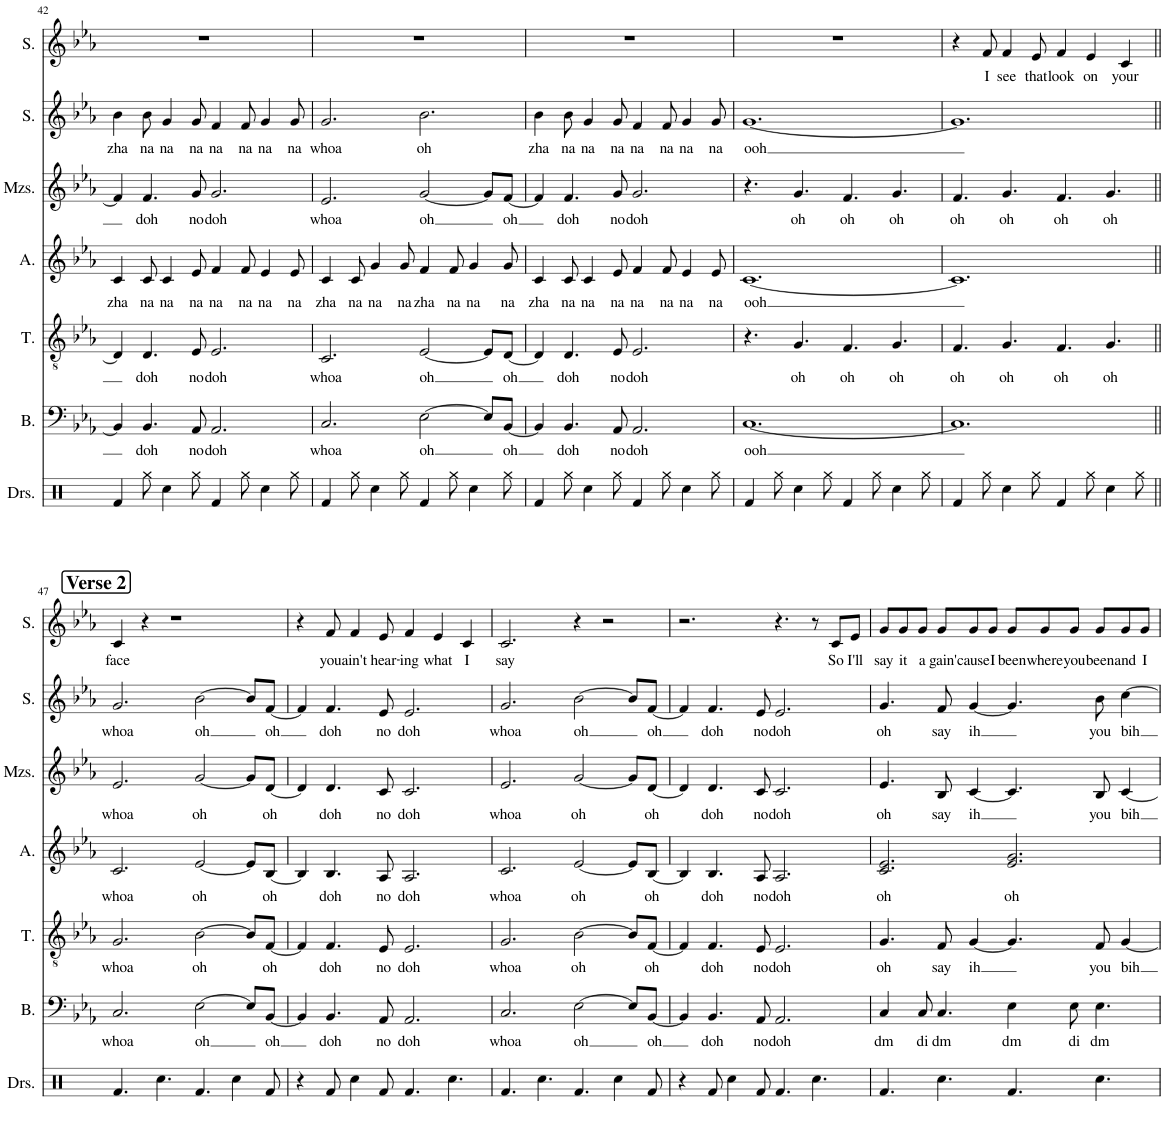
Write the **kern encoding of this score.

**kern	**text	**kern	**text	**kern	**text	**kern	**text	**kern	**text	**kern	**text
*part6	*part6	*part5	*part5	*part4	*part4	*part3	*part3	*part2	*part2	*part1	*part1
*staff6	*staff6	*staff5	*staff5	*staff4	*staff4	*staff3	*staff3	*staff2	*staff2	*staff1	*staff1
*I"Bass	*	*I"Tenor	*	*I"Alto	*	*I"Mezzo-soprano	*	*I"Soprano	*	*I"Solo	*
*I'B.	*	*I'T.	*	*I'A.	*	*I'Mzs.	*	*I'S.	*	*I'S.	*
!!LO:PB:g=z
*clefF4	*	*clefGv2	*	*clefG2	*	*clefG2	*	*clefG2	*	*clefG2	*
*k[b-e-a-]	*	*k[b-e-a-]	*	*k[b-e-a-]	*	*k[b-e-a-]	*	*k[b-e-a-]	*	*k[b-e-a-]	*
*M12/8	*	*M12/8	*	*M12/8	*	*M12/8	*	*M12/8	*	*M12/8	*
=42	=42	=42	=42	=42	=42	=42	=42	=42	=42	=42	=42
!	!	!	!	!	!LO:LY:b	!	!	!	!LO:LY:b	!	!
4BB-/]	.	4D/]	.	4c/	zha	4f/]	.	4b-\	zha	1.r	.
!	!LO:LY:b	!	!LO:LY:b	!	!LO:LY:b	!	!LO:LY:b	!	!LO:LY:b	!	!
4.BB-/	doh	4.D/	doh	8c/	na	4.f/	doh	8b-\	na	.	.
!	!	!	!	!	!LO:LY:b	!	!	!	!LO:LY:b	!	!
.	.	.	.	4c/	na	.	.	4g/	na	.	.
!	!LO:LY:b	!	!LO:LY:b	!	!LO:LY:b	!	!LO:LY:b	!	!LO:LY:b	!	!
8AA-/	no	8E-/	no	8e-/	na	8g/	no	8g/	na	.	.
!	!LO:LY:b	!	!LO:LY:b	!	!LO:LY:b	!	!LO:LY:b	!	!LO:LY:b	!	!
2.AA-/	doh	2.E-/	doh	4f/	na	2.g/	doh	4f/	na	.	.
!	!	!	!	!	!LO:LY:b	!	!	!	!LO:LY:b	!	!
.	.	.	.	8f/	na	.	.	8f/	na	.	.
!	!	!	!	!	!LO:LY:b	!	!	!	!LO:LY:b	!	!
.	.	.	.	4e-/	na	.	.	4g/	na	.	.
!	!	!	!	!	!LO:LY:b	!	!	!	!LO:LY:b	!	!
.	.	.	.	8e-/	na	.	.	8g/	na	.	.
=43	=43	=43	=43	=43	=43	=43	=43	=43	=43	=43	=43
!	!LO:LY:b	!	!LO:LY:b	!	!LO:LY:b	!	!LO:LY:b	!	!LO:LY:b	!	!
2.C/	whoa	2.C/	whoa	4c/	zha	2.e-/	whoa	2.g/	whoa	1.r	.
!	!	!	!	!	!LO:LY:b	!	!	!	!	!	!
.	.	.	.	8c/	na	.	.	.	.	.	.
!	!	!	!	!	!LO:LY:b	!	!	!	!	!	!
.	.	.	.	4g/	na	.	.	.	.	.	.
!	!	!	!	!	!LO:LY:b	!	!	!	!	!	!
.	.	.	.	8g/	na	.	.	.	.	.	.
!	!LO:LY:b	!	!LO:LY:b	!	!LO:LY:b	!	!LO:LY:b	!	!LO:LY:b	!	!
[2E-\	oh	[2E-/	oh	4f/	zha	[2g/	oh	2.b-\	oh	.	.
!	!	!	!	!	!LO:LY:b	!	!	!	!	!	!
.	.	.	.	8f/	na	.	.	.	.	.	.
!	!	!	!	!	!LO:LY:b	!	!	!	!	!	!
.	.	.	.	4g/	na	.	.	.	.	.	.
8E-/L]	.	8E-/L]	.	.	.	8g/L]	.	.	.	.	.
!	!LO:LY:b	!	!LO:LY:b	!	!LO:LY:b	!	!LO:LY:b	!	!	!	!
[8BB-/J	oh	[8D/J	oh	8g/	na	[8f/J	oh	.	.	.	.
=44	=44	=44	=44	=44	=44	=44	=44	=44	=44	=44	=44
!	!	!	!	!	!LO:LY:b	!	!	!	!LO:LY:b	!	!
4BB-/]	.	4D/]	.	4c/	zha	4f/]	.	4b-\	zha	1.r	.
!	!LO:LY:b	!	!LO:LY:b	!	!LO:LY:b	!	!LO:LY:b	!	!LO:LY:b	!	!
4.BB-/	doh	4.D/	doh	8c/	na	4.f/	doh	8b-\	na	.	.
!	!	!	!	!	!LO:LY:b	!	!	!	!LO:LY:b	!	!
.	.	.	.	4c/	na	.	.	4g/	na	.	.
!	!LO:LY:b	!	!LO:LY:b	!	!LO:LY:b	!	!LO:LY:b	!	!LO:LY:b	!	!
8AA-/	no	8E-/	no	8e-/	na	8g/	no	8g/	na	.	.
!	!LO:LY:b	!	!LO:LY:b	!	!LO:LY:b	!	!LO:LY:b	!	!LO:LY:b	!	!
2.AA-/	doh	2.E-/	doh	4f/	na	2.g/	doh	4f/	na	.	.
!	!	!	!	!	!LO:LY:b	!	!	!	!LO:LY:b	!	!
.	.	.	.	8f/	na	.	.	8f/	na	.	.
!	!	!	!	!	!LO:LY:b	!	!	!	!LO:LY:b	!	!
.	.	.	.	4e-/	na	.	.	4g/	na	.	.
!	!	!	!	!	!LO:LY:b	!	!	!	!LO:LY:b	!	!
.	.	.	.	8e-/	na	.	.	8g/	na	.	.
=45	=45	=45	=45	=45	=45	=45	=45	=45	=45	=45	=45
!	!LO:LY:b	!	!	!	!LO:LY:b	!	!	!	!LO:LY:b	!	!
[1.C	ooh	4.r	.	[1.c	ooh	4.r	.	[1.g	ooh	1.r	.
!	!	!	!LO:LY:b	!	!	!	!LO:LY:b	!	!	!	!
.	.	4.G/	oh	.	.	4.g/	oh	.	.	.	.
!	!	!	!LO:LY:b	!	!	!	!LO:LY:b	!	!	!	!
.	.	4.F/	oh	.	.	4.f/	oh	.	.	.	.
!	!	!	!LO:LY:b	!	!	!	!LO:LY:b	!	!	!	!
.	.	4.G/	oh	.	.	4.g/	oh	.	.	.	.
=46	=46	=46	=46	=46	=46	=46	=46	=46	=46	=46	=46
!	!	!	!LO:LY:b	!	!	!	!LO:LY:b	!	!	!	!
1.C]	.	4.F/	oh	1.c]	.	4.f/	oh	1.g]	.	4r	.
!	!	!	!	!	!	!	!	!	!	!	!LO:LY:b
.	.	.	.	.	.	.	.	.	.	8f/	I
!	!	!	!LO:LY:b	!	!	!	!LO:LY:b	!	!	!	!LO:LY:b
.	.	4.G/	oh	.	.	4.g/	oh	.	.	4f/	see
!	!	!	!	!	!	!	!	!	!	!	!LO:LY:b
.	.	.	.	.	.	.	.	.	.	8e-/	that
!	!	!	!LO:LY:b	!	!	!	!LO:LY:b	!	!	!	!LO:LY:b
.	.	4.F/	oh	.	.	4.f/	oh	.	.	4f/	look
!	!	!	!	!	!	!	!	!	!	!	!LO:LY:b
.	.	.	.	.	.	.	.	.	.	4e-/	on
!	!	!	!LO:LY:b	!	!	!	!LO:LY:b	!	!	!	!
.	.	4.G/	oh	.	.	4.g/	oh	.	.	.	.
!	!	!	!	!	!	!	!	!	!	!	!LO:LY:b
.	.	.	.	.	.	.	.	.	.	4c/	your
!!LO:LB:g=z
!!LO:REH:place=s1:a:B:cj:fs=14:t=Verse 2
=47||	=47||	=47||	=47||	=47||	=47||	=47||	=47||	=47||	=47||	=47||	=47||
!	!LO:LY:b	!	!LO:LY:b	!	!LO:LY:b	!	!LO:LY:b	!	!LO:LY:b	!	!LO:LY:b
2.C/	whoa	2.G/	whoa	2.c/	whoa	2.e-/	whoa	2.g/	whoa	4c/	face
.	.	.	.	.	.	.	.	.	.	4r	.
.	.	.	.	.	.	.	.	.	.	1r	.
!	!LO:LY:b	!	!LO:LY:b	!	!LO:LY:b	!	!LO:LY:b	!	!LO:LY:b	!	!
[2E-\	oh	[2B-\	oh	[2e-/	oh	[2g/	oh	[2b-\	oh	.	.
8E-/L]	.	8B-/L]	.	8e-/L]	.	8g/L]	.	8b-/L]	.	.	.
!	!LO:LY:b	!	!LO:LY:b	!	!LO:LY:b	!	!LO:LY:b	!	!LO:LY:b	!	!
[8BB-/J	oh	[8F/J	oh	[8B-/J	oh	[8d/J	oh	[8f/J	oh	.	.
=48	=48	=48	=48	=48	=48	=48	=48	=48	=48	=48	=48
4BB-/]	.	4F/]	.	4B-/]	.	4d/]	.	4f/]	.	4r	.
!	!LO:LY:b	!	!LO:LY:b	!	!LO:LY:b	!	!LO:LY:b	!	!LO:LY:b	!	!LO:LY:b
4.BB-/	doh	4.F/	doh	4.B-/	doh	4.d/	doh	4.f/	doh	8f/	you
!	!	!	!	!	!	!	!	!	!	!	!LO:LY:b
.	.	.	.	.	.	.	.	.	.	4f/	ain't
!	!LO:LY:b	!	!LO:LY:b	!	!LO:LY:b	!	!LO:LY:b	!	!LO:LY:b	!	!LO:LY:b
8AA-/	no	8E-/	no	8A-/	no	8c/	no	8e-/	no	8e-/	hear-
!	!LO:LY:b	!	!LO:LY:b	!	!LO:LY:b	!	!LO:LY:b	!	!LO:LY:b	!	!LO:LY:b
2.AA-/	doh	2.E-/	doh	2.A-/	doh	2.c/	doh	2.e-/	doh	4f/	-ing
!	!	!	!	!	!	!	!	!	!	!	!LO:LY:b
.	.	.	.	.	.	.	.	.	.	4e-/	what
!	!	!	!	!	!	!	!	!	!	!	!LO:LY:b
.	.	.	.	.	.	.	.	.	.	4c/	I
=49	=49	=49	=49	=49	=49	=49	=49	=49	=49	=49	=49
!	!LO:LY:b	!	!LO:LY:b	!	!LO:LY:b	!	!LO:LY:b	!	!LO:LY:b	!	!LO:LY:b
2.C/	whoa	2.G/	whoa	2.c/	whoa	2.e-/	whoa	2.g/	whoa	2.c/	say
!	!LO:LY:b	!	!LO:LY:b	!	!LO:LY:b	!	!LO:LY:b	!	!LO:LY:b	!	!
[2E-\	oh	[2B-\	oh	[2e-/	oh	[2g/	oh	[2b-\	oh	4r	.
.	.	.	.	.	.	.	.	.	.	2r	.
8E-/L]	.	8B-/L]	.	8e-/L]	.	8g/L]	.	8b-/L]	.	.	.
!	!LO:LY:b	!	!LO:LY:b	!	!LO:LY:b	!	!LO:LY:b	!	!LO:LY:b	!	!
[8BB-/J	oh	[8F/J	oh	[8B-/J	oh	[8d/J	oh	[8f/J	oh	.	.
=50	=50	=50	=50	=50	=50	=50	=50	=50	=50	=50	=50
4BB-/]	.	4F/]	.	4B-/]	.	4d/]	.	4f/]	.	2.r	.
!	!LO:LY:b	!	!LO:LY:b	!	!LO:LY:b	!	!LO:LY:b	!	!LO:LY:b	!	!
4.BB-/	doh	4.F/	doh	4.B-/	doh	4.d/	doh	4.f/	doh	.	.
!	!LO:LY:b	!	!LO:LY:b	!	!LO:LY:b	!	!LO:LY:b	!	!LO:LY:b	!	!
8AA-/	no	8E-/	no	8A-/	no	8c/	no	8e-/	no	.	.
!	!LO:LY:b	!	!LO:LY:b	!	!LO:LY:b	!	!LO:LY:b	!	!LO:LY:b	!	!
2.AA-/	doh	2.E-/	doh	2.A-/	doh	2.c/	doh	2.e-/	doh	4.r	.
.	.	.	.	.	.	.	.	.	.	8r	.
!	!	!	!	!	!	!	!	!	!	!	!LO:LY:b
.	.	.	.	.	.	.	.	.	.	8c/L	So
!	!	!	!	!	!	!	!	!	!	!	!LO:LY:b
.	.	.	.	.	.	.	.	.	.	8e-/J	I'll
=51	=51	=51	=51	=51	=51	=51	=51	=51	=51	=51	=51
!	!LO:LY:b	!	!LO:LY:b	!	!LO:LY:b	!	!LO:LY:b	!	!LO:LY:b	!	!LO:LY:b
4C/	dm	4.G/	oh	2.c/ 2.e-/	oh	4.e-/	oh	4.g/	oh	8g/L	say
!	!	!	!	!	!	!	!	!	!	!	!LO:LY:b
.	.	.	.	.	.	.	.	.	.	8g/	it
!	!LO:LY:b	!	!	!	!	!	!	!	!	!	!LO:LY:b
8C/	di	.	.	.	.	.	.	.	.	8g/J	a
!	!LO:LY:b	!	!LO:LY:b	!	!	!	!LO:LY:b	!	!LO:LY:b	!	!LO:LY:b
4.C/	dm	8F/	say	.	.	8B-/	say	8f/	say	8g/L	gain
!	!	!	!LO:LY:b	!	!	!	!LO:LY:b	!	!LO:LY:b	!	!LO:LY:b
.	.	[4G/	ih	.	.	[4c/	ih	[4g/	ih	8g/	'cause
!	!	!	!	!	!	!	!	!	!	!	!LO:LY:b
.	.	.	.	.	.	.	.	.	.	8g/J	I
!	!LO:LY:b	!	!	!	!LO:LY:b	!	!	!	!	!	!LO:LY:b
4E-\	dm	4.G/]	.	2.e-/ 2.g/	oh	4.c/]	.	4.g/]	.	8g/L	been
!	!	!	!	!	!	!	!	!	!	!	!LO:LY:b
.	.	.	.	.	.	.	.	.	.	8g/	where
!	!LO:LY:b	!	!	!	!	!	!	!	!	!	!LO:LY:b
8E-\	di	.	.	.	.	.	.	.	.	8g/J	you
!	!LO:LY:b	!	!LO:LY:b	!	!	!	!LO:LY:b	!	!LO:LY:b	!	!LO:LY:b
4.E-\	dm	8F/	you	.	.	8B-/	you	8b-\	you	8g/L	been
!	!	!	!LO:LY:b	!	!	!	!LO:LY:b	!	!LO:LY:b	!	!LO:LY:b
.	.	[4G/	bih	.	.	[4c/	bih	[4cc\	bih	8g/	and
!	!	!	!	!	!	!	!	!	!	!	!LO:LY:b
.	.	.	.	.	.	.	.	.	.	8g/J	I
=	=	=	=	=	=	=	=	=	=	=	=
*-	*-	*-	*-	*-	*-	*-	*-	*-	*-	*-	*-
